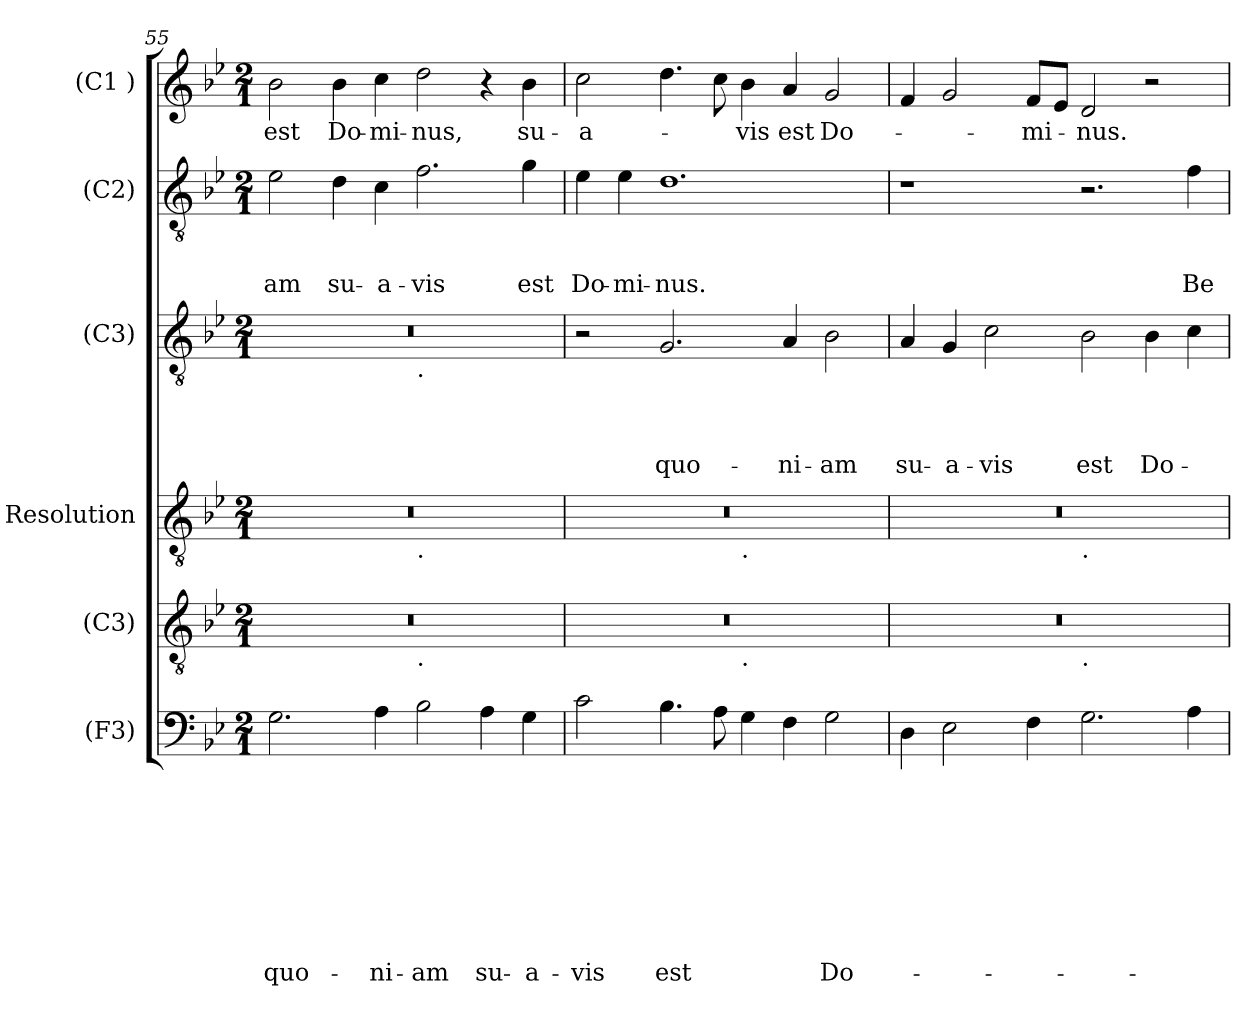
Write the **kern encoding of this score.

**kern	**text	**text	**text	**text	**text	**text	**text	**text	**text	**kern	**kern	**kern	**text	**text	**text	**text	**kern	**text	**text	**text	**kern	**text
*part6	*part6	*part6	*part6	*part6	*part6	*part6	*part6	*part6	*part6	*part5	*part4	*part3	*part3	*part3	*part3	*part3	*part2	*part2	*part2	*part2	*part1	*part1
*staff6	*staff6	*staff6	*staff6	*staff6	*staff6	*staff6	*staff6	*staff6	*staff6	*staff5	*staff4	*staff3	*staff3	*staff3	*staff3	*staff3	*staff2	*staff2	*staff2	*staff2	*staff1	*staff1
*I"(F3)	*	*	*	*	*	*	*	*	*	*I"(C3)	*I"Resolution	*I"(C3)	*	*	*	*	*I"(C2)	*	*	*	*I"(C1 )	*
*clefF4	*	*	*	*	*	*	*	*	*	*clefGv2	*clefGv2	*clefGv2	*	*	*	*	*clefGv2	*	*	*	*clefG2	*
*k[b-e-]	*	*	*	*	*	*	*	*	*	*k[b-e-]	*k[b-e-]	*k[b-e-]	*	*	*	*	*k[b-e-]	*	*	*	*k[b-e-]	*
*B-:	*	*	*	*	*	*	*	*	*	*B-:	*B-:	*B-:	*	*	*	*	*B-:	*	*	*	*B-:	*
*M2/1	*	*	*	*	*	*	*	*	*	*M2/1	*M2/1	*M2/1	*	*	*	*	*M2/1	*	*	*	*M2/1	*
=55	=55	=55	=55	=55	=55	=55	=55	=55	=55	=55	=55	=55	=55	=55	=55	=55	=55	=55	=55	=55	=55	=55
!	!	!	!	!	!	!	!	!	!LO:LY:b	!	!	!	!	!	!	!	!	!	!	!LO:LY:b	!	!LO:LY:b
*	*	*	*	*	*	*	*	*	*	*^	*^	*^	*	*	*	*	*	*	*	*	*	*
2.G\	.	.	.	.	.	.	.	.	quo-	0r	1ryy	0r	1ryy	0r	1ryy	.	.	.	.	2e-\	.	.	-am	2b-\	est
!	!	!	!	!	!	!	!	!	!	!	!	!	!	!	!	!	!	!	!	!	!	!	!LO:LY:b	!	!LO:LY:b
.	.	.	.	.	.	.	.	.	.	.	.	.	.	.	.	.	.	.	.	4d\	.	.	su-	4b-\	Do-
!	!	!	!	!	!	!	!	!	!LO:LY:b	!	!	!	!	!	!	!	!	!	!	!	!	!	!LO:LY:b	!	!LO:LY:b
4A\	.	.	.	.	.	.	.	.	-ni-	.	.	.	.	.	.	.	.	.	.	4c\	.	.	-a-	4cc\	-mi-
!	!	!	!	!	!	!	!	!	!	!	!	!	!	!	!LO:TX:b:t=.	!	!	!	!	!	!	!	!	!	!
!	!	!	!	!	!	!	!	!	!	!	!	!	!LO:TX:b:t=.	!	!	!	!	!	!	!	!	!	!	!	!
!	!	!	!	!	!	!	!	!	!	!	!LO:TX:b:t=.	!	!	!	!	!	!	!	!	!	!	!	!	!	!
!	!	!	!	!	!	!	!	!	!LO:LY:b	!	!	!	!	!	!	!	!	!	!	!	!	!	!LO:LY:b	!	!LO:LY:b
2B-\	.	.	.	.	.	.	.	.	-am	.	1ryy	.	1ryy	.	1ryy	.	.	.	.	2.f\	.	.	-vis	2dd\	-nus,
!	!	!	!	!	!	!	!	!	!LO:LY:b	!	!	!	!	!	!	!	!	!	!	!	!	!	!	!	!
4A\	.	.	.	.	.	.	.	.	su-	.	.	.	.	.	.	.	.	.	.	.	.	.	.	4r	.
!	!	!	!	!	!	!	!	!	!LO:LY:b	!	!	!	!	!	!	!	!	!	!	!	!	!	!LO:LY:b	!	!LO:LY:b
4G\	.	.	.	.	.	.	.	.	-a-	.	.	.	.	.	.	.	.	.	.	4g\	.	.	est	4b-\	su-
=56	=56	=56	=56	=56	=56	=56	=56	=56	=56	=56	=56	=56	=56	=56	=56	=56	=56	=56	=56	=56	=56	=56	=56	=56	=56
!	!	!	!	!	!	!	!	!	!LO:LY:b	!	!	!	!	!	!	!	!	!	!	!	!	!	!LO:LY:b	!	!LO:LY:b
*	*	*	*	*	*	*	*	*	*	*	*	*	*	*v	*v	*	*	*	*	*	*	*	*	*	*
2c\	.	.	.	.	.	.	.	.	-vis	0r	1ryy	0r	1ryy	2r	.	.	.	.	4e-\	.	.	Do-	2cc\	-a-
!	!	!	!	!	!	!	!	!	!	!	!	!	!	!	!	!	!	!	!	!	!	!LO:LY:b	!	!
.	.	.	.	.	.	.	.	.	.	.	.	.	.	.	.	.	.	.	4e-\	.	.	-mi-	.	.
!	!	!	!	!	!	!	!	!	!LO:LY:b	!	!	!	!	!	!	!	!	!LO:LY:b	!	!	!	!LO:LY:b	!	!
4.B-\	.	.	.	.	.	.	.	.	est	.	.	.	.	2.G/	.	.	.	quo-	1.d	.	.	-nus.	4.dd\	.
8A\	.	.	.	.	.	.	.	.	.	.	.	.	.	.	.	.	.	.	.	.	.	.	8cc\	.
!	!	!	!	!	!	!	!	!	!	!	!	!	!LO:TX:b:t=.	!	!	!	!	!	!	!	!	!	!	!
!	!	!	!	!	!	!	!	!	!	!	!LO:TX:b:t=.	!	!	!	!	!	!	!	!	!	!	!	!	!
!	!	!	!	!	!	!	!	!	!	!	!	!	!	!	!	!	!	!	!	!	!	!	!	!LO:LY:b
4G\	.	.	.	.	.	.	.	.	.	.	1ryy	.	1ryy	.	.	.	.	.	.	.	.	.	4b-\	-vis
!	!	!	!	!	!	!	!	!	!	!	!	!	!	!	!	!	!	!LO:LY:b	!	!	!	!	!	!LO:LY:b
4F\	.	.	.	.	.	.	.	.	.	.	.	.	.	4A/	.	.	.	-ni-	.	.	.	.	4a/	est
!	!	!	!	!	!	!	!	!	!LO:LY:b	!	!	!	!	!	!	!	!	!LO:LY:b:rj	!	!	!	!	!	!LO:LY:b
2G\	.	.	.	.	.	.	.	.	Do-	.	.	.	.	2B-\	.	.	.	-am	.	.	.	.	2g/	Do-
!!LO:LB:g=z
=57	=57	=57	=57	=57	=57	=57	=57	=57	=57	=57	=57	=57	=57	=57	=57	=57	=57	=57	=57	=57	=57	=57	=57	=57
!	!	!	!	!	!	!	!	!	!	!	!	!	!	!	!	!	!	!LO:LY:b	!	!	!	!	!	!
4D\	.	.	.	.	.	.	.	.	.	0r	1ryy	0r	1ryy	4A/	.	.	.	su-	1r	.	.	.	4f/	.
!	!	!	!	!	!	!	!	!	!	!	!	!	!	!	!	!	!	!LO:LY:b	!	!	!	!	!	!
2E-\	.	.	.	.	.	.	.	.	.	.	.	.	.	4G/	.	.	.	-a-	.	.	.	.	2g/	.
!	!	!	!	!	!	!	!	!	!	!	!	!	!	!	!	!	!	!LO:LY:b	!	!	!	!	!	!
.	.	.	.	.	.	.	.	.	.	.	.	.	.	2c\	.	.	.	-vis	.	.	.	.	.	.
!	!	!	!	!	!	!	!	!	!	!	!	!	!	!	!	!	!	!	!	!	!	!	!	!LO:LY:b
4F\	.	.	.	.	.	.	.	.	.	.	.	.	.	.	.	.	.	.	.	.	.	.	8f/L	-mi-
.	.	.	.	.	.	.	.	.	.	.	.	.	.	.	.	.	.	.	.	.	.	.	8e-/J	.
!	!	!	!	!	!	!	!	!	!	!	!	!	!LO:TX:b:t=.	!	!	!	!	!	!	!	!	!	!	!
!	!	!	!	!	!	!	!	!	!	!	!LO:TX:b:t=.	!	!	!	!	!	!	!	!	!	!	!	!	!
!	!	!	!	!	!	!	!	!	!	!	!	!	!	!	!	!	!	!LO:LY:b	!	!	!	!	!	!LO:LY:b
2.G\	.	.	.	.	.	.	.	.	.	.	1ryy	.	1ryy	2B-\	.	.	.	est	2.r	.	.	.	2d/	-nus.
!	!	!	!	!	!	!	!	!	!	!	!	!	!	!	!	!	!	!LO:LY:b	!	!	!	!	!	!
.	.	.	.	.	.	.	.	.	.	.	.	.	.	4B-\	.	.	.	Do-	.	.	.	.	2r	.
!	!	!	!	!	!	!	!	!	!	!	!	!	!	!	!	!	!	!	!	!	!	!LO:LY:b	!	!
4A\	.	.	.	.	.	.	.	.	.	.	.	.	.	4c\	.	.	.	.	4f\	.	.	Be-	.	.
*	*	*	*	*	*	*	*	*	*	*v	*v	*	*	*	*	*	*	*	*	*	*	*	*	*
*	*	*	*	*	*	*	*	*	*	*	*v	*v	*	*	*	*	*	*	*	*	*	*	*
=	=	=	=	=	=	=	=	=	=	=	=	=	=	=	=	=	=	=	=	=	=	=
*-	*-	*-	*-	*-	*-	*-	*-	*-	*-	*-	*-	*-	*-	*-	*-	*-	*-	*-	*-	*-	*-	*-
